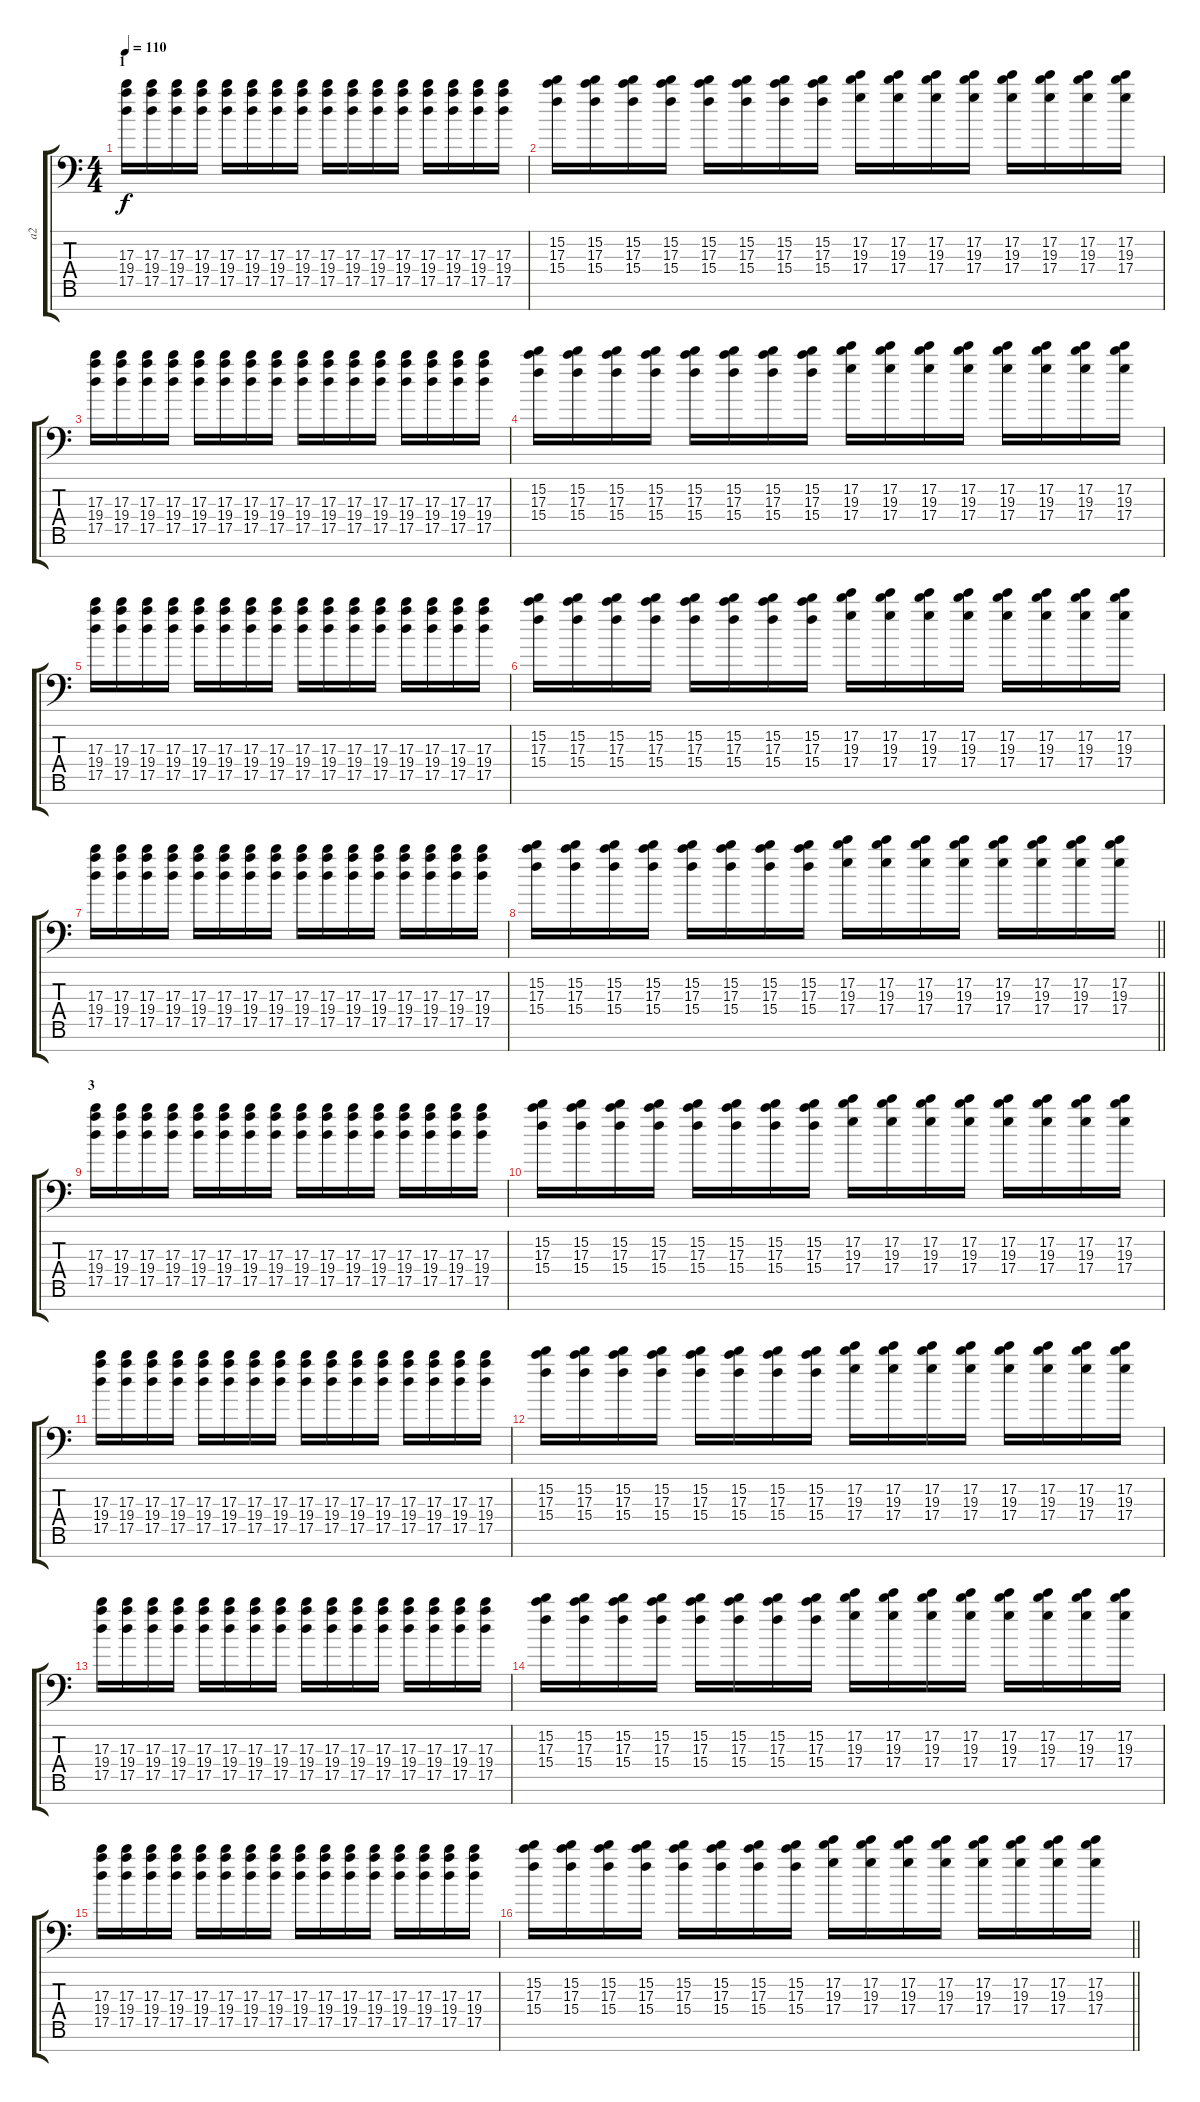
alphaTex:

\track ("a2" "a2") {instrument electricguitarmuted}
\staff {score tabs}
\tuning (E4 B3 G3 D3 A2 E2 A1) {hide}
\ts (4 4)
\section ("" "1")
\tempo 110
\clef f4
\ks c
(17.3 19.4 17.5).16{dy f} (17.3 19.4 17.5).16 (17.3 19.4 17.5).16 (17.3 19.4 17.5).16 (17.3 19.4 17.5).16 (17.3 19.4 17.5).16 (17.3 19.4 17.5).16 (17.3 19.4 17.5).16 (17.3 19.4 17.5).16 (17.3 19.4 17.5).16 (17.3 19.4 17.5).16 (17.3 19.4 17.5).16 (17.3 19.4 17.5).16 (17.3 19.4 17.5).16 (17.3 19.4 17.5).16 (17.3 19.4 17.5).16 |
(15.2 17.3 15.4).16 (15.2 17.3 15.4).16 (15.2 17.3 15.4).16 (15.2 17.3 15.4).16 (15.2 17.3 15.4).16 (15.2 17.3 15.4).16 (15.2 17.3 15.4).16 (15.2 17.3 15.4).16 (17.2 19.3 17.4).16 (17.2 19.3 17.4).16 (17.2 19.3 17.4).16 (17.2 19.3 17.4).16 (17.2 19.3 17.4).16 (17.2 19.3 17.4).16 (17.2 19.3 17.4).16 (17.2 19.3 17.4).16 |
(17.3 19.4 17.5).16 (17.3 19.4 17.5).16 (17.3 19.4 17.5).16 (17.3 19.4 17.5).16 (17.3 19.4 17.5).16 (17.3 19.4 17.5).16 (17.3 19.4 17.5).16 (17.3 19.4 17.5).16 (17.3 19.4 17.5).16 (17.3 19.4 17.5).16 (17.3 19.4 17.5).16 (17.3 19.4 17.5).16 (17.3 19.4 17.5).16 (17.3 19.4 17.5).16 (17.3 19.4 17.5).16 (17.3 19.4 17.5).16 |
(15.2 17.3 15.4).16 (15.2 17.3 15.4).16 (15.2 17.3 15.4).16 (15.2 17.3 15.4).16 (15.2 17.3 15.4).16 (15.2 17.3 15.4).16 (15.2 17.3 15.4).16 (15.2 17.3 15.4).16 (17.2 19.3 17.4).16 (17.2 19.3 17.4).16 (17.2 19.3 17.4).16 (17.2 19.3 17.4).16 (17.2 19.3 17.4).16 (17.2 19.3 17.4).16 (17.2 19.3 17.4).16 (17.2 19.3 17.4).16 |
(17.3 19.4 17.5).16 (17.3 19.4 17.5).16 (17.3 19.4 17.5).16 (17.3 19.4 17.5).16 (17.3 19.4 17.5).16 (17.3 19.4 17.5).16 (17.3 19.4 17.5).16 (17.3 19.4 17.5).16 (17.3 19.4 17.5).16 (17.3 19.4 17.5).16 (17.3 19.4 17.5).16 (17.3 19.4 17.5).16 (17.3 19.4 17.5).16 (17.3 19.4 17.5).16 (17.3 19.4 17.5).16 (17.3 19.4 17.5).16 |
(15.2 17.3 15.4).16 (15.2 17.3 15.4).16 (15.2 17.3 15.4).16 (15.2 17.3 15.4).16 (15.2 17.3 15.4).16 (15.2 17.3 15.4).16 (15.2 17.3 15.4).16 (15.2 17.3 15.4).16 (17.2 19.3 17.4).16 (17.2 19.3 17.4).16 (17.2 19.3 17.4).16 (17.2 19.3 17.4).16 (17.2 19.3 17.4).16 (17.2 19.3 17.4).16 (17.2 19.3 17.4).16 (17.2 19.3 17.4).16 |
(17.3 19.4 17.5).16 (17.3 19.4 17.5).16 (17.3 19.4 17.5).16 (17.3 19.4 17.5).16 (17.3 19.4 17.5).16 (17.3 19.4 17.5).16 (17.3 19.4 17.5).16 (17.3 19.4 17.5).16 (17.3 19.4 17.5).16 (17.3 19.4 17.5).16 (17.3 19.4 17.5).16 (17.3 19.4 17.5).16 (17.3 19.4 17.5).16 (17.3 19.4 17.5).16 (17.3 19.4 17.5).16 (17.3 19.4 17.5).16 |
\barLineRight lightlight
(15.2 17.3 15.4).16 (15.2 17.3 15.4).16 (15.2 17.3 15.4).16 (15.2 17.3 15.4).16 (15.2 17.3 15.4).16 (15.2 17.3 15.4).16 (15.2 17.3 15.4).16 (15.2 17.3 15.4).16 (17.2 19.3 17.4).16 (17.2 19.3 17.4).16 (17.2 19.3 17.4).16 (17.2 19.3 17.4).16 (17.2 19.3 17.4).16 (17.2 19.3 17.4).16 (17.2 19.3 17.4).16 (17.2 19.3 17.4).16 |
\section ("" "3")
(17.3 19.4 17.5).16 (17.3 19.4 17.5).16 (17.3 19.4 17.5).16 (17.3 19.4 17.5).16 (17.3 19.4 17.5).16 (17.3 19.4 17.5).16 (17.3 19.4 17.5).16 (17.3 19.4 17.5).16 (17.3 19.4 17.5).16 (17.3 19.4 17.5).16 (17.3 19.4 17.5).16 (17.3 19.4 17.5).16 (17.3 19.4 17.5).16 (17.3 19.4 17.5).16 (17.3 19.4 17.5).16 (17.3 19.4 17.5).16 |
(15.2 17.3 15.4).16 (15.2 17.3 15.4).16 (15.2 17.3 15.4).16 (15.2 17.3 15.4).16 (15.2 17.3 15.4).16 (15.2 17.3 15.4).16 (15.2 17.3 15.4).16 (15.2 17.3 15.4).16 (17.2 19.3 17.4).16 (17.2 19.3 17.4).16 (17.2 19.3 17.4).16 (17.2 19.3 17.4).16 (17.2 19.3 17.4).16 (17.2 19.3 17.4).16 (17.2 19.3 17.4).16 (17.2 19.3 17.4).16 |
(17.3 19.4 17.5).16 (17.3 19.4 17.5).16 (17.3 19.4 17.5).16 (17.3 19.4 17.5).16 (17.3 19.4 17.5).16 (17.3 19.4 17.5).16 (17.3 19.4 17.5).16 (17.3 19.4 17.5).16 (17.3 19.4 17.5).16 (17.3 19.4 17.5).16 (17.3 19.4 17.5).16 (17.3 19.4 17.5).16 (17.3 19.4 17.5).16 (17.3 19.4 17.5).16 (17.3 19.4 17.5).16 (17.3 19.4 17.5).16 |
(15.2 17.3 15.4).16 (15.2 17.3 15.4).16 (15.2 17.3 15.4).16 (15.2 17.3 15.4).16 (15.2 17.3 15.4).16 (15.2 17.3 15.4).16 (15.2 17.3 15.4).16 (15.2 17.3 15.4).16 (17.2 19.3 17.4).16 (17.2 19.3 17.4).16 (17.2 19.3 17.4).16 (17.2 19.3 17.4).16 (17.2 19.3 17.4).16 (17.2 19.3 17.4).16 (17.2 19.3 17.4).16 (17.2 19.3 17.4).16 |
(17.3 19.4 17.5).16 (17.3 19.4 17.5).16 (17.3 19.4 17.5).16 (17.3 19.4 17.5).16 (17.3 19.4 17.5).16 (17.3 19.4 17.5).16 (17.3 19.4 17.5).16 (17.3 19.4 17.5).16 (17.3 19.4 17.5).16 (17.3 19.4 17.5).16 (17.3 19.4 17.5).16 (17.3 19.4 17.5).16 (17.3 19.4 17.5).16 (17.3 19.4 17.5).16 (17.3 19.4 17.5).16 (17.3 19.4 17.5).16 |
(15.2 17.3 15.4).16 (15.2 17.3 15.4).16 (15.2 17.3 15.4).16 (15.2 17.3 15.4).16 (15.2 17.3 15.4).16 (15.2 17.3 15.4).16 (15.2 17.3 15.4).16 (15.2 17.3 15.4).16 (17.2 19.3 17.4).16 (17.2 19.3 17.4).16 (17.2 19.3 17.4).16 (17.2 19.3 17.4).16 (17.2 19.3 17.4).16 (17.2 19.3 17.4).16 (17.2 19.3 17.4).16 (17.2 19.3 17.4).16 |
(17.3 19.4 17.5).16 (17.3 19.4 17.5).16 (17.3 19.4 17.5).16 (17.3 19.4 17.5).16 (17.3 19.4 17.5).16 (17.3 19.4 17.5).16 (17.3 19.4 17.5).16 (17.3 19.4 17.5).16 (17.3 19.4 17.5).16 (17.3 19.4 17.5).16 (17.3 19.4 17.5).16 (17.3 19.4 17.5).16 (17.3 19.4 17.5).16 (17.3 19.4 17.5).16 (17.3 19.4 17.5).16 (17.3 19.4 17.5).16 |
\barLineRight lightlight
(15.2 17.3 15.4).16 (15.2 17.3 15.4).16 (15.2 17.3 15.4).16 (15.2 17.3 15.4).16 (15.2 17.3 15.4).16 (15.2 17.3 15.4).16 (15.2 17.3 15.4).16 (15.2 17.3 15.4).16 (17.2 19.3 17.4).16 (17.2 19.3 17.4).16 (17.2 19.3 17.4).16 (17.2 19.3 17.4).16 (17.2 19.3 17.4).16 (17.2 19.3 17.4).16 (17.2 19.3 17.4).16 (17.2 19.3 17.4).16
